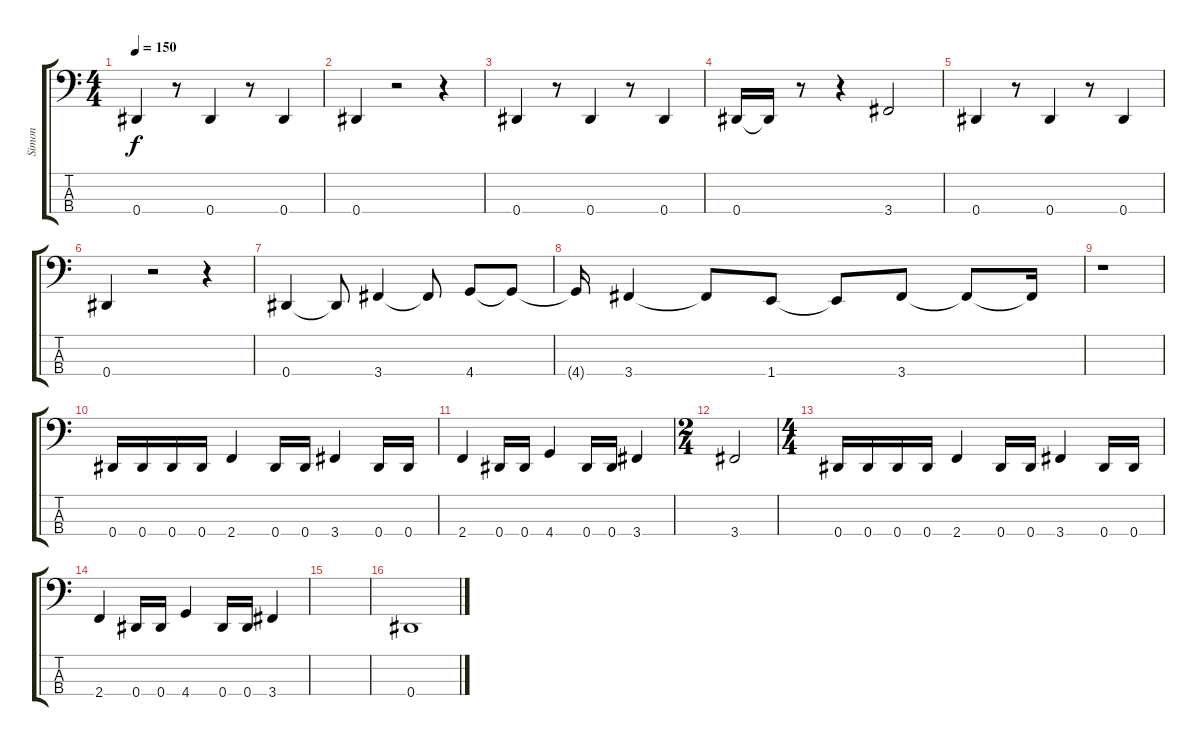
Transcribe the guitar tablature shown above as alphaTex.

\track ("Simon" "Simon") {instrument electricbasspick}
\staff {score tabs}
\tuning (Gb2 Db2 Ab1 Eb1) {hide}
\ts (4 4)
\tempo 150
\clef f4
\ks c
0.4.4{dy f} r.8 0.4.4 r.8 0.4.4 |
0.4.4 r.2 r.4 |
0.4.4 r.8 0.4.4 r.8 0.4.4 |
0.4.16 0.4{t}.16 r.8 r.4 3.4.2 |
0.4.4 r.8 0.4.4 r.8 0.4.4 |
0.4.4 r.2 r.4 |
0.4.4 0.4{t}.8 3.4.4 3.4{t}.8 4.4.8 4.4{t}.8 |
4.4{t}.16 3.4.4 3.4{t}.8 1.4.8 1.4{t}.8 3.4.8 3.4{t}.8 3.4{t}.16 |
r.1 |
0.4.16 0.4.16 0.4.16 0.4.16 2.4.4 0.4.16 0.4.16 3.4.4 0.4.16 0.4.16 |
2.4.4 0.4.16 0.4.16 4.4.4 0.4.16 0.4.16 3.4.4 |
\ts (2 4)
3.4.2 |
\ts (4 4)
0.4.16 0.4.16 0.4.16 0.4.16 2.4.4 0.4.16 0.4.16 3.4.4 0.4.16 0.4.16 |
2.4.4 0.4.16 0.4.16 4.4.4 0.4.16 0.4.16 3.4.4 |
|
0.4.1
